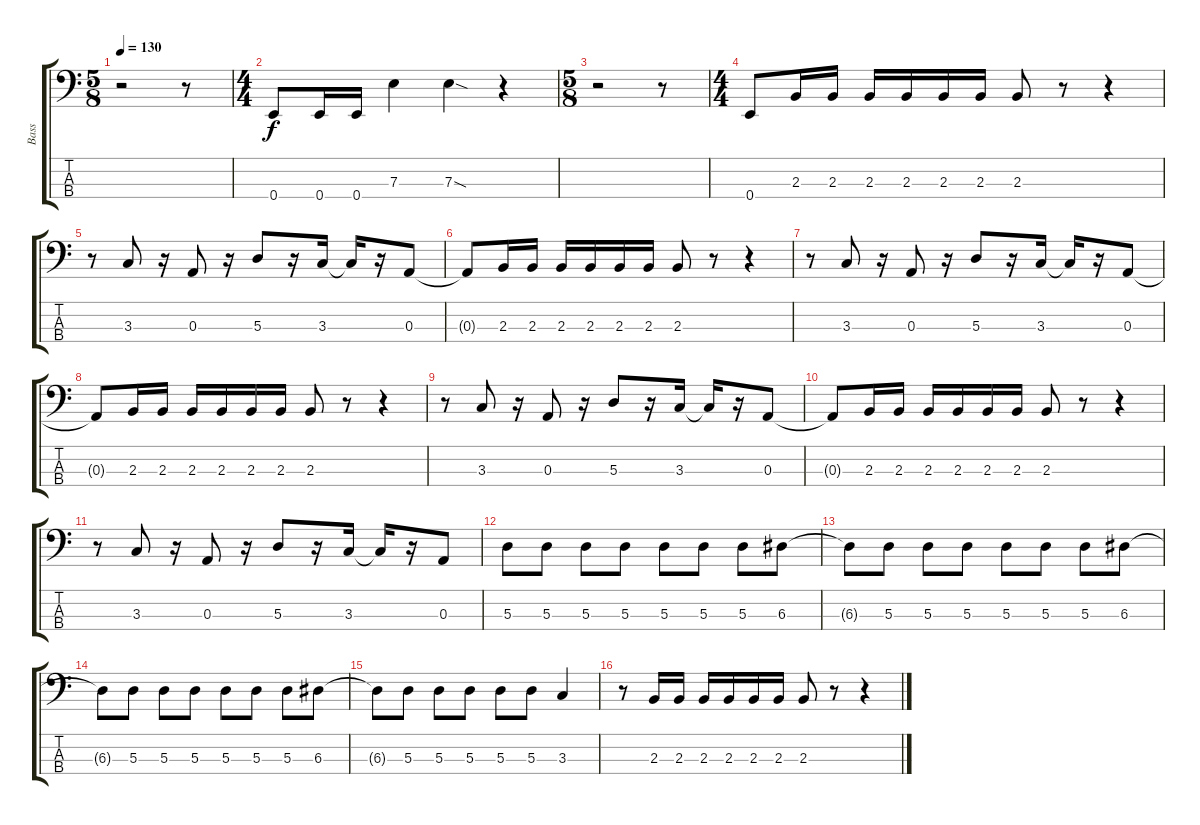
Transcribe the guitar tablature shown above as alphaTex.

\track ("Bass" "Bass") {instrument electricbasspick}
\staff {score tabs}
\tuning (G2 D2 A1 E1) {hide}
\ts (5 8)
\tempo 130
\clef f4
\ks c
r.2{dy f} r.8 |
\ts (4 4)
0.4.8 0.4.16 0.4.16 7.3.4 7.3{sod}.4 r.4 |
\ts (5 8)
r.2 r.8 |
\ts (4 4)
0.4.8 2.3.16 2.3.16 2.3.16 2.3.16 2.3.16 2.3.16 2.3.8 r.8 r.4 |
r.8 3.3.8 r.16 0.3.8 r.16 5.3.8 r.16 3.3.16 3.3{t}.16 r.16 0.3.8 |
0.3{t}.8 2.3.16 2.3.16 2.3.16 2.3.16 2.3.16 2.3.16 2.3.8 r.8 r.4 |
r.8 3.3.8 r.16 0.3.8 r.16 5.3.8 r.16 3.3.16 3.3{t}.16 r.16 0.3.8 |
0.3{t}.8 2.3.16 2.3.16 2.3.16 2.3.16 2.3.16 2.3.16 2.3.8 r.8 r.4 |
r.8 3.3.8 r.16 0.3.8 r.16 5.3.8 r.16 3.3.16 3.3{t}.16 r.16 0.3.8 |
0.3{t}.8 2.3.16 2.3.16 2.3.16 2.3.16 2.3.16 2.3.16 2.3.8 r.8 r.4 |
r.8 3.3.8 r.16 0.3.8 r.16 5.3.8 r.16 3.3.16 3.3{t}.16 r.16 0.3.8 |
5.3.8 5.3.8 5.3.8 5.3.8 5.3.8 5.3.8 5.3.8 6.3.8 |
6.3{t}.8 5.3.8 5.3.8 5.3.8 5.3.8 5.3.8 5.3.8 6.3.8 |
6.3{t}.8 5.3.8 5.3.8 5.3.8 5.3.8 5.3.8 5.3.8 6.3.8 |
6.3{t}.8 5.3.8 5.3.8 5.3.8 5.3.8 5.3.8 3.3.4 |
r.8 2.3.16 2.3.16 2.3.16 2.3.16 2.3.16 2.3.16 2.3.8 r.8 r.4
